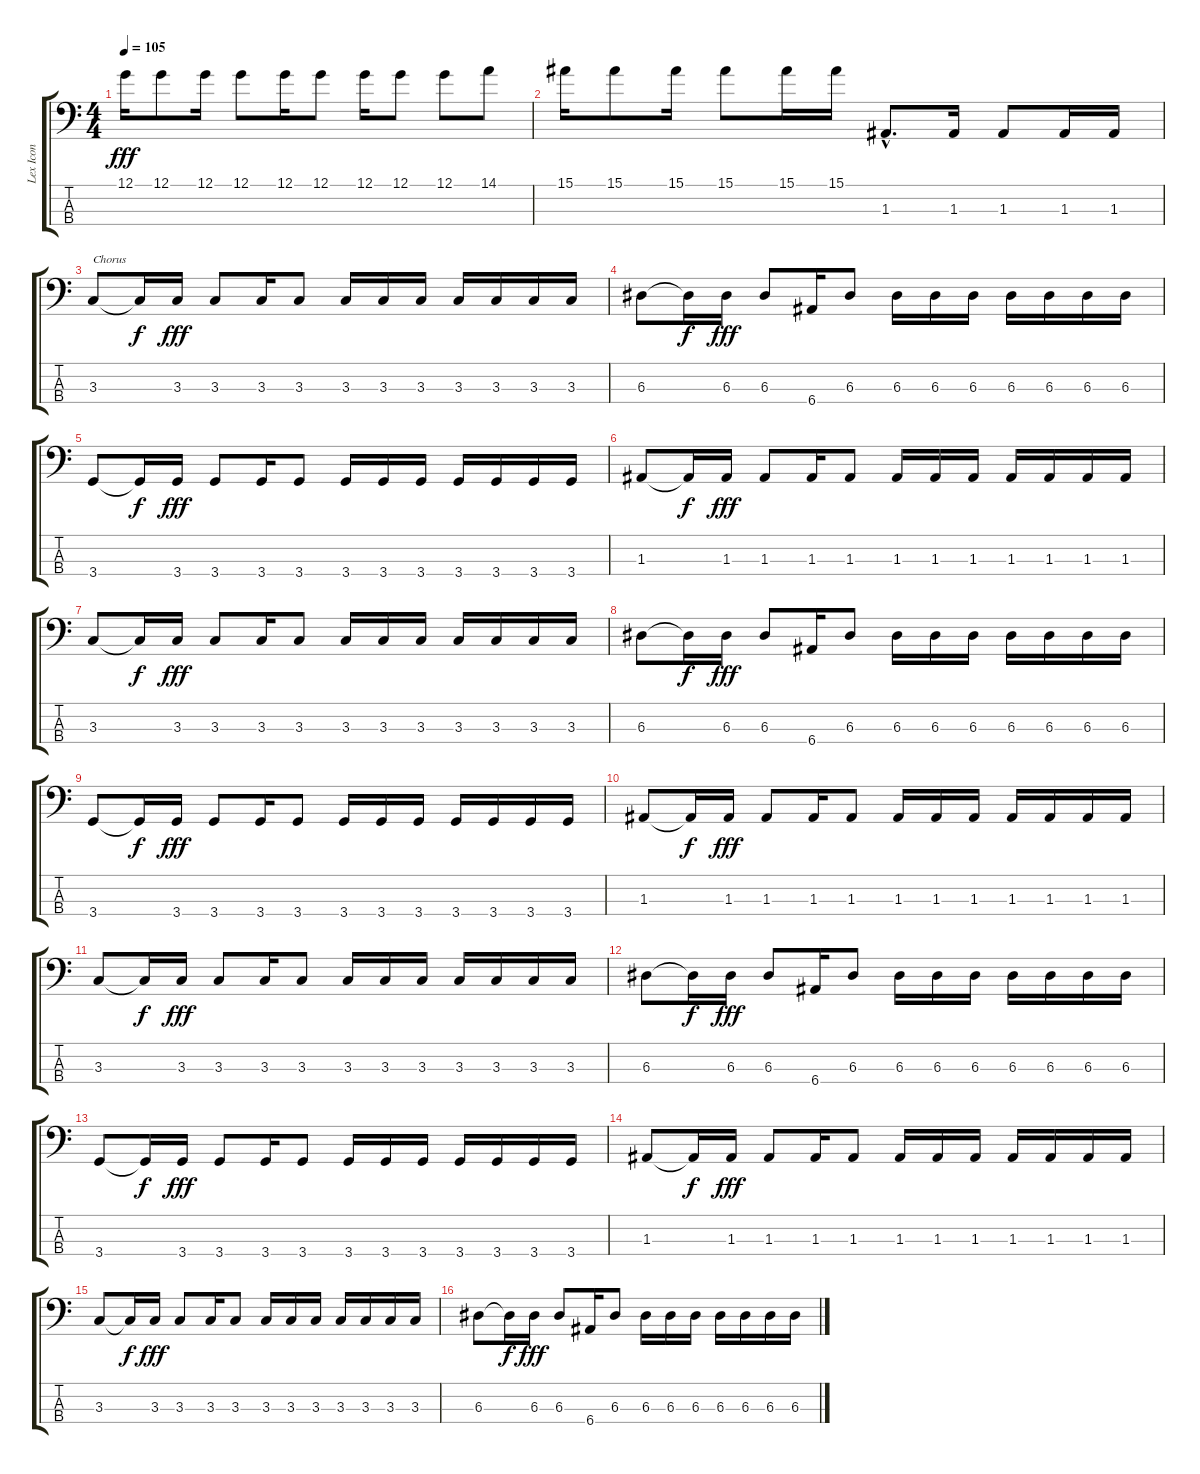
\track ("Lex Icon" "Lex Icon") {instrument electricbasspick}
\staff {score tabs}
\tuning (G2 D2 A1 E1) {hide}
\ts (4 4)
\tempo 105
\clef f4
\ks c
12.1.16{dy fff} 12.1.8 12.1.16 12.1.8 12.1.16 12.1.8 12.1.16 12.1.8 12.1.8 14.1.8 |
15.1.16 15.1.8 15.1.16 15.1.8 15.1.16 15.1.16 1.3{hac}.8{d} 1.3.16 1.3.8 1.3.16 1.3.16 |
3.3.8{txt "Chorus"} 3.3{t}.16{dy f} 3.3.16{dy fff} 3.3.8 3.3.16 3.3.8 3.3.16 3.3.16 3.3.16 3.3.16 3.3.16 3.3.16 3.3.16 |
6.3.8 6.3{t}.16{dy f} 6.3.16{dy fff} 6.3.8 6.4.16 6.3.8 6.3.16 6.3.16 6.3.16 6.3.16 6.3.16 6.3.16 6.3.16 |
3.4.8 3.4{t}.16{dy f} 3.4.16{dy fff} 3.4.8 3.4.16 3.4.8 3.4.16 3.4.16 3.4.16 3.4.16 3.4.16 3.4.16 3.4.16 |
1.3.8 1.3{t}.16{dy f} 1.3.16{dy fff} 1.3.8 1.3.16 1.3.8 1.3.16 1.3.16 1.3.16 1.3.16 1.3.16 1.3.16 1.3.16 |
3.3.8 3.3{t}.16{dy f} 3.3.16{dy fff} 3.3.8 3.3.16 3.3.8 3.3.16 3.3.16 3.3.16 3.3.16 3.3.16 3.3.16 3.3.16 |
6.3.8 6.3{t}.16{dy f} 6.3.16{dy fff} 6.3.8 6.4.16 6.3.8 6.3.16 6.3.16 6.3.16 6.3.16 6.3.16 6.3.16 6.3.16 |
3.4.8 3.4{t}.16{dy f} 3.4.16{dy fff} 3.4.8 3.4.16 3.4.8 3.4.16 3.4.16 3.4.16 3.4.16 3.4.16 3.4.16 3.4.16 |
1.3.8 1.3{t}.16{dy f} 1.3.16{dy fff} 1.3.8 1.3.16 1.3.8 1.3.16 1.3.16 1.3.16 1.3.16 1.3.16 1.3.16 1.3.16 |
3.3.8 3.3{t}.16{dy f} 3.3.16{dy fff} 3.3.8 3.3.16 3.3.8 3.3.16 3.3.16 3.3.16 3.3.16 3.3.16 3.3.16 3.3.16 |
6.3.8 6.3{t}.16{dy f} 6.3.16{dy fff} 6.3.8 6.4.16 6.3.8 6.3.16 6.3.16 6.3.16 6.3.16 6.3.16 6.3.16 6.3.16 |
3.4.8 3.4{t}.16{dy f} 3.4.16{dy fff} 3.4.8 3.4.16 3.4.8 3.4.16 3.4.16 3.4.16 3.4.16 3.4.16 3.4.16 3.4.16 |
1.3.8 1.3{t}.16{dy f} 1.3.16{dy fff} 1.3.8 1.3.16 1.3.8 1.3.16 1.3.16 1.3.16 1.3.16 1.3.16 1.3.16 1.3.16 |
3.3.8 3.3{t}.16{dy f} 3.3.16{dy fff} 3.3.8 3.3.16 3.3.8 3.3.16 3.3.16 3.3.16 3.3.16 3.3.16 3.3.16 3.3.16 |
6.3.8 6.3{t}.16{dy f} 6.3.16{dy fff} 6.3.8 6.4.16 6.3.8 6.3.16 6.3.16 6.3.16 6.3.16 6.3.16 6.3.16 6.3.16
